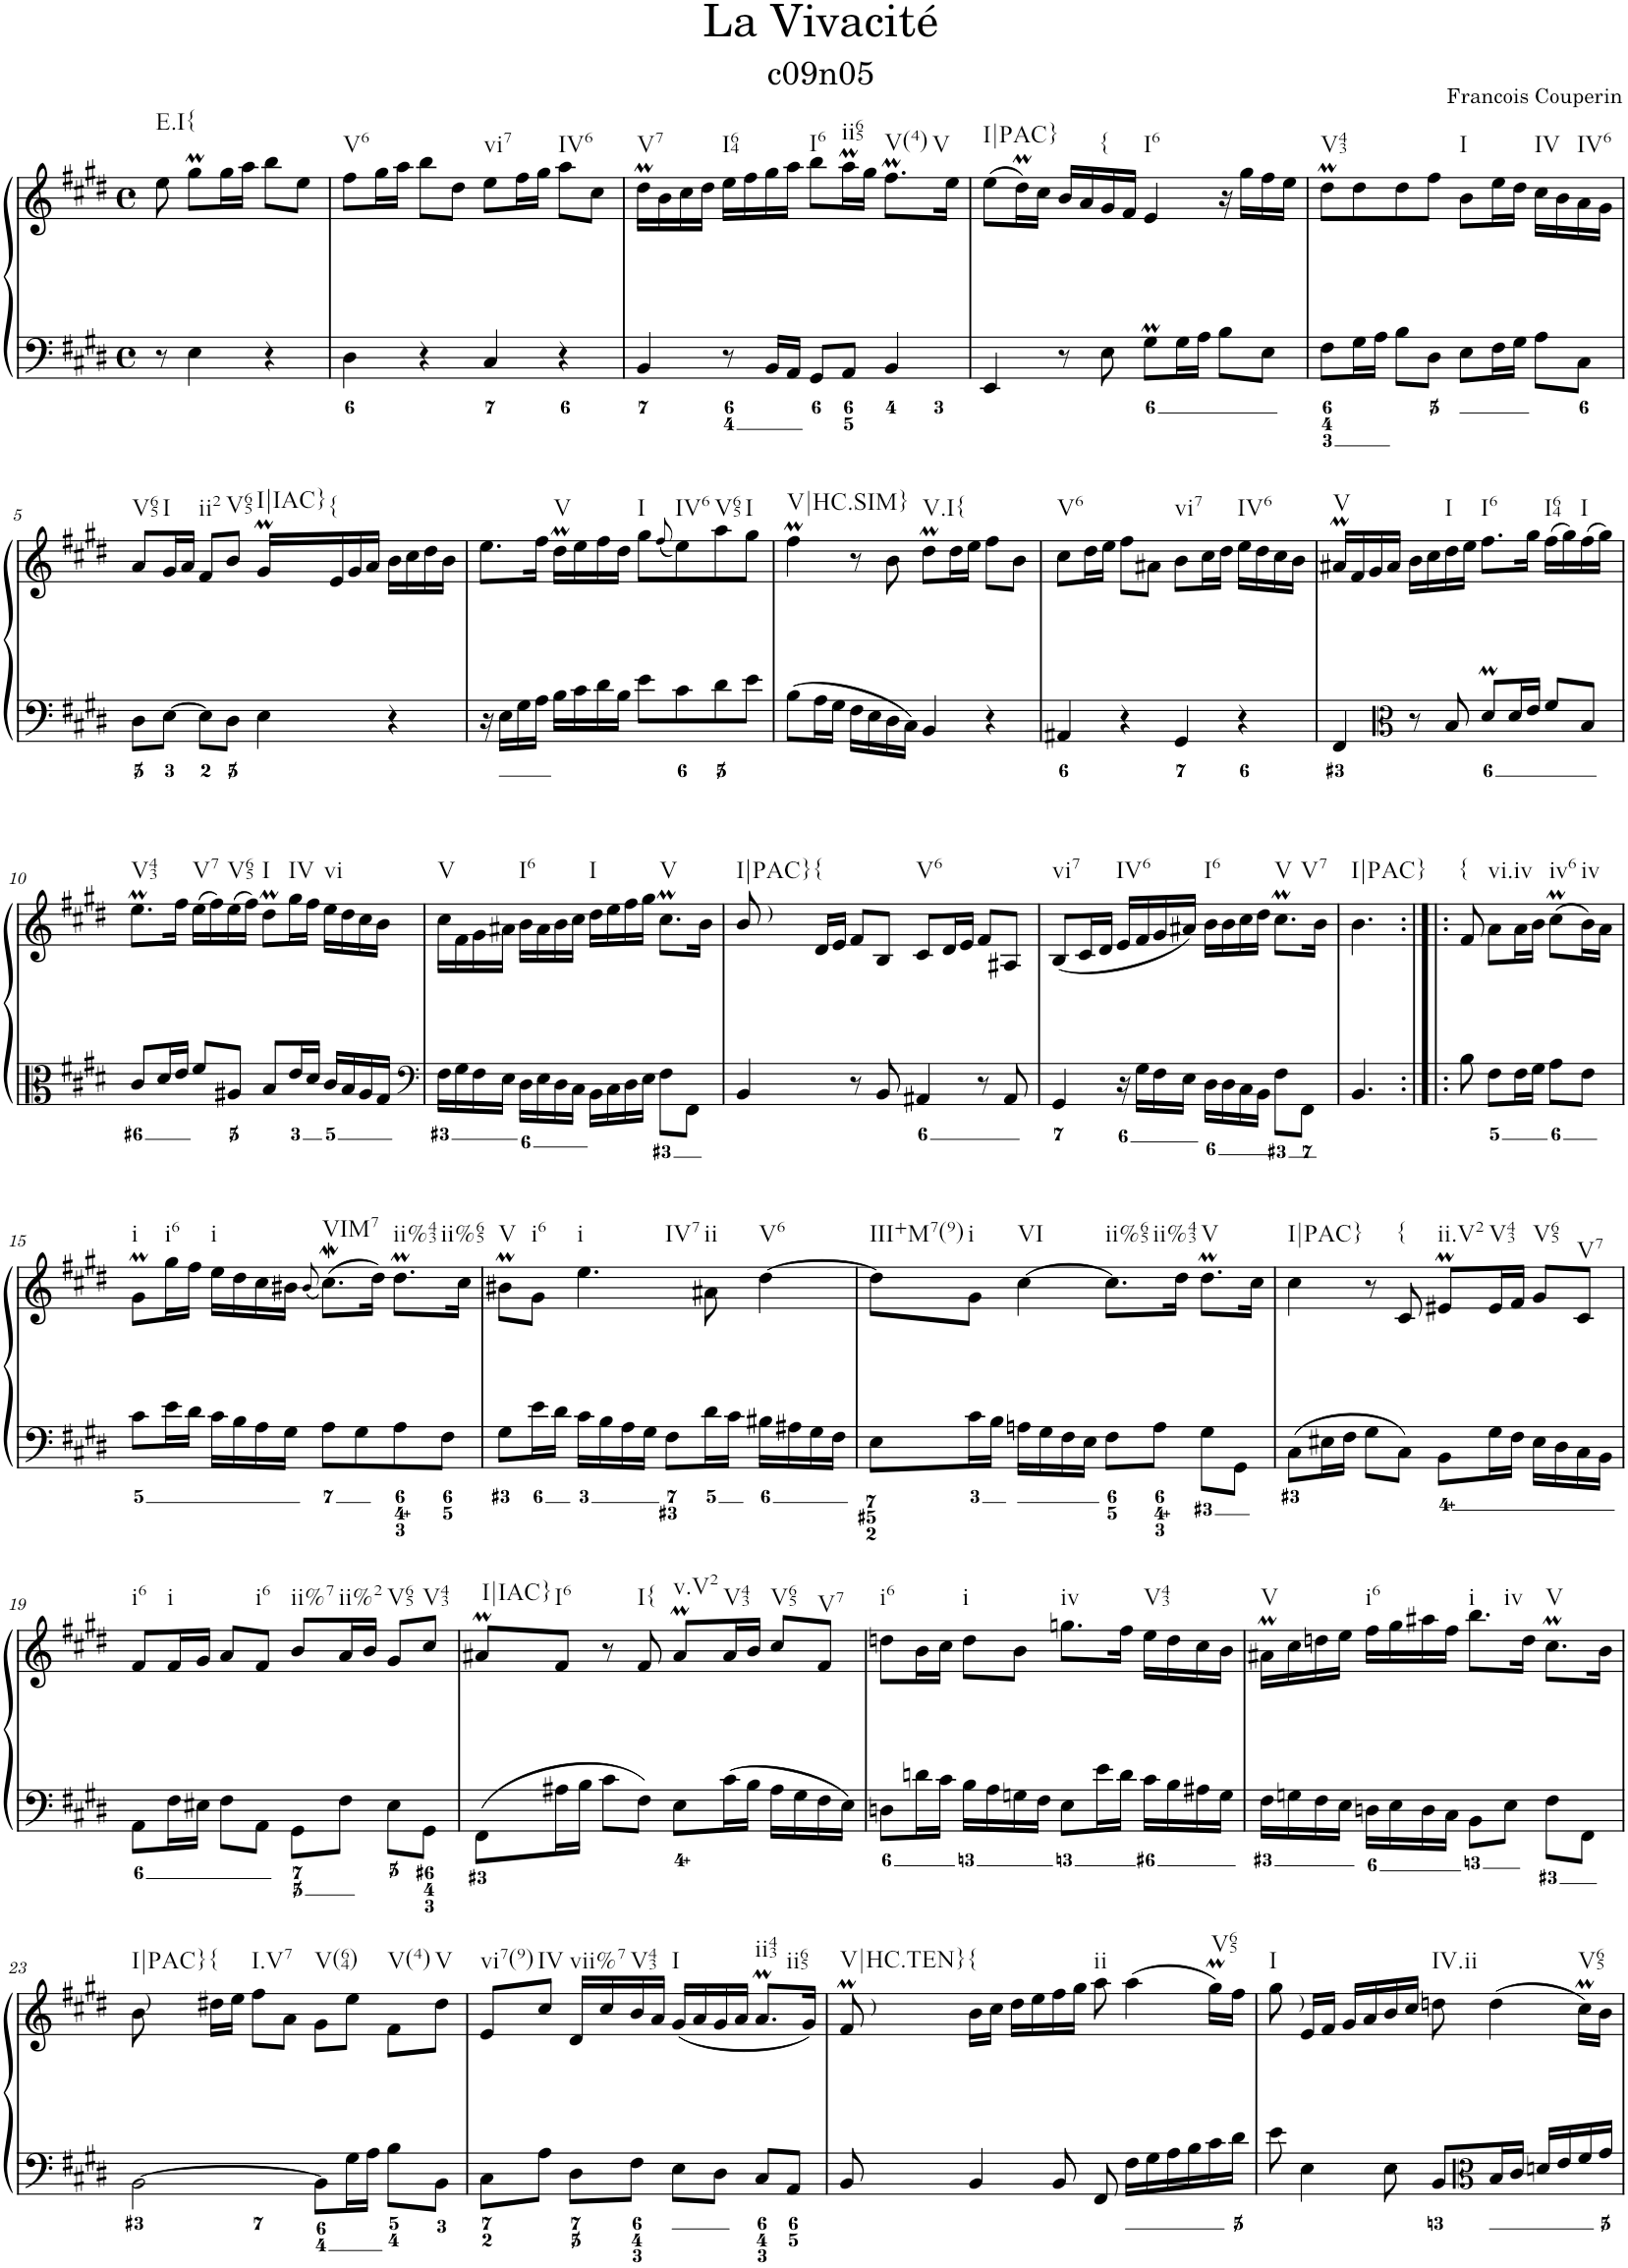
**kern	**kern
*part1	*part1
*staff2	*staff1
*I"Piano	*
*I'Pno.	*
*clefF4	*clefG2
*k[f#c#g#d#]	*k[f#c#g#d#]
*M4/4	*M4/4
*met(c)	*met(c)
=	=
!	!LO:TX:b:t=E.I{
8r	8ee\
4E\	8gg#m\L
.	16gg#\L
.	16aa\JJ
4r	8bb\L
.	8ee\J
=1	=1
!	!LO:TX:b:t=V6
4D#\	8ff#\L
.	16gg#\L
.	16aa\JJ
4r	8bb\L
.	8dd#\J
!	!LO:TX:b:t=vi7
4C#/	8ee\L
.	16ff#\L
.	16gg#\JJ
!	!LO:TX:b:t=IV6
4r	8aa\L
.	8cc#\J
=2	=2
!	!LO:TX:b:t=V7
4BB/	16dd#m\LL
.	16b\
.	16cc#\
.	16dd#\JJ
!	!LO:TX:b:t=I64
8r	16ee\LL
.	16ff#\
16BB/LL	16gg#\
16AA/JJ	16aa\JJ
!	!LO:TX:b:t=I6
8GG#/L	8bb\L
!	!LO:TX:b:t=ii65
8AA/J	16aaM\L
.	16gg#\JJ
!	!LO:TX:b:t=V(4)
!	!LO:TX:b:t=V
4BB/	8.ff#M\L
.	16ee\Jk
=3	=3
!	!LO:TX:b:t=I|PAC}
4EE/	(8ee\L
.	16dd#m\L)
.	16cc#\JJ
8r	16b/LL
.	16a/
!	!LO:TX:b:t={
8E\	16g#/
.	16f#/JJ
!	!LO:TX:b:t=I6
8G#m\L	4e/
16G#\L	.
16A\JJ	.
8B\L	16r
.	16gg#\LL
8E\J	16ff#\
.	16ee\JJ
=4	=4
!	!LO:TX:b:t=V43
8F#\L	8dd#m\L
16G#\L	8dd#\
16A\JJ	.
8B\L	8dd#\
8D#\J	8ff#\J
!	!LO:TX:b:t=I
8E\L	8b\L
16F#\L	16ee\L
16G#\JJ	16dd#\JJ
!	!LO:TX:b:t=IV
8A\L	16cc#\LL
.	16b\
!	!LO:TX:b:t=IV6
8C#\J	16a\
.	16g#\JJ
!!LO:LB:g=z
=5	=5
!	!LO:TX:b:t=V65
8D#\L	8a/L
!	!LO:TX:b:t=I
[8E\J	16g#/L
.	16a/JJ
!	!LO:TX:b:t=ii2
8E\L]	8f#/L
!	!LO:TX:b:t=V65
8D#\J	8b/J
!	!LO:TX:b:t=I|IAC}
4E\	16g#m/LL
!	!LO:TX:b:t={
.	16e/
.	16g#/
.	16a/JJ
4r	16b\LL
.	16cc#\
.	16dd#\
.	16b\JJ
=6	=6
16r	8.ee\L
16E\LL	.
16G#\	.
16A\JJ	16ff#\Jk
!	!LO:TX:b:t=V
16B\LL	16dd#m\LL
16c#\	16ee\
16d#\	16ff#\
16B\JJ	16dd#\JJ
!	!LO:TX:b:t=I
8e\L	8gg#\L
.	(8qff#/
!	!LO:TX:b:t=IV6
8c#\	8ee\)
!	!LO:TX:b:t=V65
8d#\	8aa\
!	!LO:TX:b:t=I
8e\J	8gg#\J
=7	=7
!	!LO:TX:b:t=V|HC.SIM}
8B\L	4ff#M\
16A\L	.
16G#\JJ	.
16F#\LL	8r
16E\	.
16D#\	8b\
16C#\JJ	.
!	!LO:TX:b:t=V.I{
4BB/	8dd#m\L
.	16dd#\L
.	16ee\JJ
4r	8ff#\L
.	8b\J
=8	=8
!	!LO:TX:b:t=V6
4AA#X/	8cc#\L
.	16dd#\L
.	16ee\JJ
4r	8ff#\L
.	8a#X\J
!	!LO:TX:b:t=vi7
4GG#/	8b\L
.	16cc#\L
.	16dd#\JJ
!	!LO:TX:b:t=IV6
4r	16ee\LL
.	16dd#\
.	16cc#\
.	16b\JJ
=9	=9
!	!LO:TX:b:t=V
4FF#/	16a#Xm/LL
.	16f#/
.	16g#/
.	16a#/JJ
*clefC3	*
8r	16b\LL
.	16cc#\
!	!LO:TX:b:t=I
8B/	16dd#\
.	16ee\JJ
!	!LO:TX:b:t=I6
8d#m/L	8.ff#\L
16d#/L	.
16e/JJ	16gg#\Jk
!	!LO:TX:b:t=I64
8f#/L	(16ff#\LL
.	16gg#\)
!	!LO:TX:b:t=I
8B/J	(16ff#\
.	16gg#\JJ)
!!LO:LB:g=z
=10	=10
!	!LO:TX:b:t=V43
8c#/L	8.eeM\L
16d#/L	.
16e/JJ	16ff#\Jk
!	!LO:TX:b:t=V7
8f#/L	(16ee\LL
.	16ff#\)
!	!LO:TX:b:t=V65
8A#X/J	(16ee\
.	16ff#\JJ)
!	!LO:TX:b:t=I
8B/L	8dd#m\L
!	!LO:TX:b:t=IV
16e/L	16gg#\L
16d#/JJ	16ff#\JJ
!	!LO:TX:b:t=vi
16c#/LL	16ee\LL
16B/	16dd#\
16A#/	16cc#\
16G#/JJ	16b\JJ
=11	=11
*clefF4	*
!	!LO:TX:b:t=V
16F#\LL	16cc#\LL
16G#\	16f#\
16F#\	16g#\
16E\JJ	16a#X\JJ
!	!LO:TX:b:t=I6
16D#\LL	16b\LL
16E\	16a#\
16D#\	16b\
16C#\JJ	16cc#\JJ
!	!LO:TX:b:t=I
16BB\LL	16dd#\LL
16C#\	16ee\
16D#\	16ff#\
16E\JJ	16gg#\JJ
!	!LO:TX:b:t=V
8F#\L	8.cc#M\L
8FF#\J	.
.	16b\Jk
=12	=12
!	!LO:TX:a:t=)
!	!LO:TX:b:t=I|PAC}
4BB/	8b/
!	!LO:TX:b:t={
.	16d#/LL
.	16e/JJ
8r	8f#/L
8BB/	8B/J
!	!LO:TX:b:t=V6
4AA#X/	8c#/L
.	16d#/L
.	16e/JJ
8r	8f#/L
8AA#/	8A#X/J
=13	=13
!	!LO:TX:b:t=vi7
4GG#/	(8B/L
.	16c#/L
.	16d#/JJ
!	!LO:TX:b:t=IV6
16r	16e/LL
16G#\LL	16f#/
16F#\	16g#/
16E\JJ	16a#X/JJ)
!	!LO:TX:b:t=I6
16D#\LL	16b\LL
16D#\	16b\
16C#\	16cc#\
16BB\JJ	16dd#\JJ
!	!LO:TX:b:t=V
!	!LO:TX:b:t=V7
8F#\L	8.cc#M\L
8FF#\J	.
.	16b\Jk
=14	=14
!	!LO:TX:b:t=I|PAC}
4.BB/	4.b\
=14X1:|!|:	=14X1:|!|:
!	!LO:TX:b:t={
8B\	8f#/
!	!LO:TX:b:t=vi.iv
8F#\L	8a\L
16F#\L	16a\L
16G#\JJ	16b\JJ
!	!LO:TX:b:t=iv6
8A\L	(8cc#M\L
!	!LO:TX:b:t=iv
8F#\J	16b\L)
.	16a\JJ
!!LO:LB:g=z
=15	=15
!	!LO:TX:b:t=i
8c#\L	8g#m\L
!	!LO:TX:b:t=i6
16e\L	16gg#\L
16d#\JJ	16ff#\JJ
!	!LO:TX:b:t=i
16c#\LL	16ee\LL
16B\	16dd#\
16A\	16cc#\
16G#\JJ	16b#X\JJ
.	(8qb#/
!	!LO:TX:b:t=VIM7
8A\L	(8.cc#W\L)
8G#\	.
.	16dd#\Jk)
!	!LO:TX:b:t=ii%43
!	!LO:TX:b:t=ii%65
8A\	8.dd#m\L
8F#\J	.
.	16cc#\Jk
=16	=16
!	!LO:TX:b:t=V
8G#\L	8b#Xm\L
!	!LO:TX:b:t=i6
16e\L	8g#\J
16d#\JJ	.
!	!LO:TX:b:t=i
!	!LO:TX:b:t=IV7
16c#\LL	4.ee\
16B\	.
16A\	.
16G#\JJ	.
8F#\L	.
!	!LO:TX:b:t=ii
16d#\L	8a#X\
16c#\JJ	.
!	!LO:TX:b:t=V6
16B#X\LL	[4dd#\
16A#X\	.
16G#\	.
16F#\JJ	.
=17	=17
!	!LO:TX:b:t=III+M7(9)
8E\L	8dd#\L]
!	!LO:TX:b:t=i
16c#\L	8g#\J
16B\JJ	.
!	!LO:TX:b:t=VI
16An\LL	[4cc#\
16G#\	.
16F#\	.
16E\JJ	.
!	!LO:TX:b:t=ii%65
!	!LO:TX:b:t=ii%43
8F#\L	8.cc#\L]
8A\J	.
.	16dd#\Jk
!	!LO:TX:b:t=V
8G#\L	8.dd#m\L
8GG#\J	.
.	16cc#\Jk
=18	=18
!	!LO:TX:b:t=I|PAC}
8C#\L	4cc#\
16E#X\L	.
16F#\JJ	.
8G#\L	8r
!	!LO:TX:b:t={
8C#\J	8c#/
!	!LO:TX:b:t=ii.V2
8BB\L	8e#Xm/L
!	!LO:TX:b:t=V43
16G#\L	16e#/L
16F#\JJ	16f#/JJ
!	!LO:TX:b:t=V65
16E#\LL	8g#/L
16D#\	.
!	!LO:TX:b:t=V7
16C#\	8c#/J
16BB\JJ	.
!!LO:LB:g=z
=19	=19
!	!LO:TX:b:t=i6
8AA\L	8f#/L
!	!LO:TX:b:t=i
16F#\L	16f#/L
16E#X\JJ	16g#/JJ
8F#\L	8a/L
!	!LO:TX:b:t=i6
8AA\J	8f#/J
!	!LO:TX:b:t=ii%7
8GG#\L	8b/L
!	!LO:TX:b:t=ii%2
8F#\J	16a/L
.	16b/JJ
!	!LO:TX:b:t=V65
8E#\L	8g#/L
!	!LO:TX:b:t=V43
8GG#\J	8cc#/J
=20	=20
!	!LO:TX:b:t=I|IAC}
8FF#\L	8a#Xm/L
!	!LO:TX:b:t=I6
16A#X\L	8f#/J
16B\JJ	.
8c#\L	8r
!	!LO:TX:b:t=I{
8F#\J	8f#/
!	!LO:TX:b:t=v.V2
8E\L	8a#m/L
!	!LO:TX:b:t=V43
16c#\L	16a#/L
16B\JJ	16b/JJ
!	!LO:TX:b:t=V65
16A#\LL	8cc#/L
16G#\	.
!	!LO:TX:b:t=V7
16F#\	8f#/J
16E\JJ	.
=21	=21
!	!LO:TX:b:t=i6
8Dn\L	8ddn\L
16dn\L	16b\L
16c#\JJ	16cc#\JJ
!	!LO:TX:b:t=i
16B\LL	8dd\L
16A\	.
16Gn\	8b\J
16F#\JJ	.
!	!LO:TX:b:t=iv
8E\L	8.ggn\L
16e\L	.
16d\JJ	16ff#\Jk
!	!LO:TX:b:t=V43
16c#\LL	16ee\LL
16B\	16dd\
16A#X\	16cc#\
16G\JJ	16b\JJ
=22	=22
!	!LO:TX:b:t=V
16F#\LL	16a#Xm\LL
16Gn\	16cc#\
16F#\	16ddn\
16E\JJ	16ee\JJ
!	!LO:TX:b:t=i6
16Dn\LL	16ff#\LL
16E\	16gg#\
16D\	16aa#X\
16C#\JJ	16ff#\JJ
!	!LO:TX:b:t=i
!	!LO:TX:b:t=iv
8BB\L	8.bb\L
8E\J	.
.	16dd\Jk
!	!LO:TX:b:t=V
8F#\L	8.cc#M\L
8FF#\J	.
.	16b\Jk
!!LO:LB:g=z
=23	=23
!	!LO:TX:a:t=)
!	!LO:TX:b:t=I|PAC}
[2BB\	8b\
!	!LO:TX:b:t={
.	16dd#X\LL
.	16ee\JJ
!	!LO:TX:b:t=I.V7
.	8ff#\L
.	8a\J
!	!LO:TX:b:t=V(64)
8BB\L]	8g#\L
16G#\L	8ee\J
16A\JJ	.
!	!LO:TX:b:t=V(4)
8B\L	8f#\L
!	!LO:TX:b:t=V
8BB\J	8dd#\J
=24	=24
!	!LO:TX:b:t=vi7(9)
8C#\L	8e/L
!	!LO:TX:b:t=IV
8A\J	8cc#/J
!	!LO:TX:b:t=vii%7
8D#\L	16d#/LL
.	16cc#/
!	!LO:TX:b:t=V43
8F#\J	16b/
.	16a/JJ
!	!LO:TX:b:t=I
8E\L	(16g#/LL
.	16a/
8D#\J	16g#/
.	16a/JJ
!	!LO:TX:b:t=ii43
!	!LO:TX:b:t=ii65
8C#/L	8.aM/L
8AA/J	.
.	16g#/Jk)
=25	=25
!	!LO:TX:a:t=)
!	!LO:TX:b:t=V|HC.TEN}
8BB/	8f#M/
!	!LO:TX:b:t={
4BB/	16b\LL
.	16cc#\JJ
.	16dd#\LL
.	16ee\
8BB/	16ff#\
.	16gg#\JJ
!	!LO:TX:b:t=ii
8FF#/	8aa\
16F#\LL	(4aa\
16G#\	.
16A\	.
16B\	.
!	!LO:TX:b:t=V65
16c#\	16gg#m\LL)
16d#\JJ	16ff#\JJ
=26	=26
!	!LO:TX:a:t=)
!	!LO:TX:b:t=I
8e\	8gg#\
4E\	16e/LL
.	16f#/JJ
.	16g#/LL
.	16a/
8E\	16b/
.	16cc#/JJ
!	!LO:TX:b:t=IV.ii
8BB/L	8ddn\
*clefC3	*
16B/L	(4dd\
16c#/JJ	.
16dn/LL	.
16e/	.
!	!LO:TX:b:t=V65
16f#/	16cc#M\LL)
16g#/JJ	16b\JJ
=	=
*-	*-
